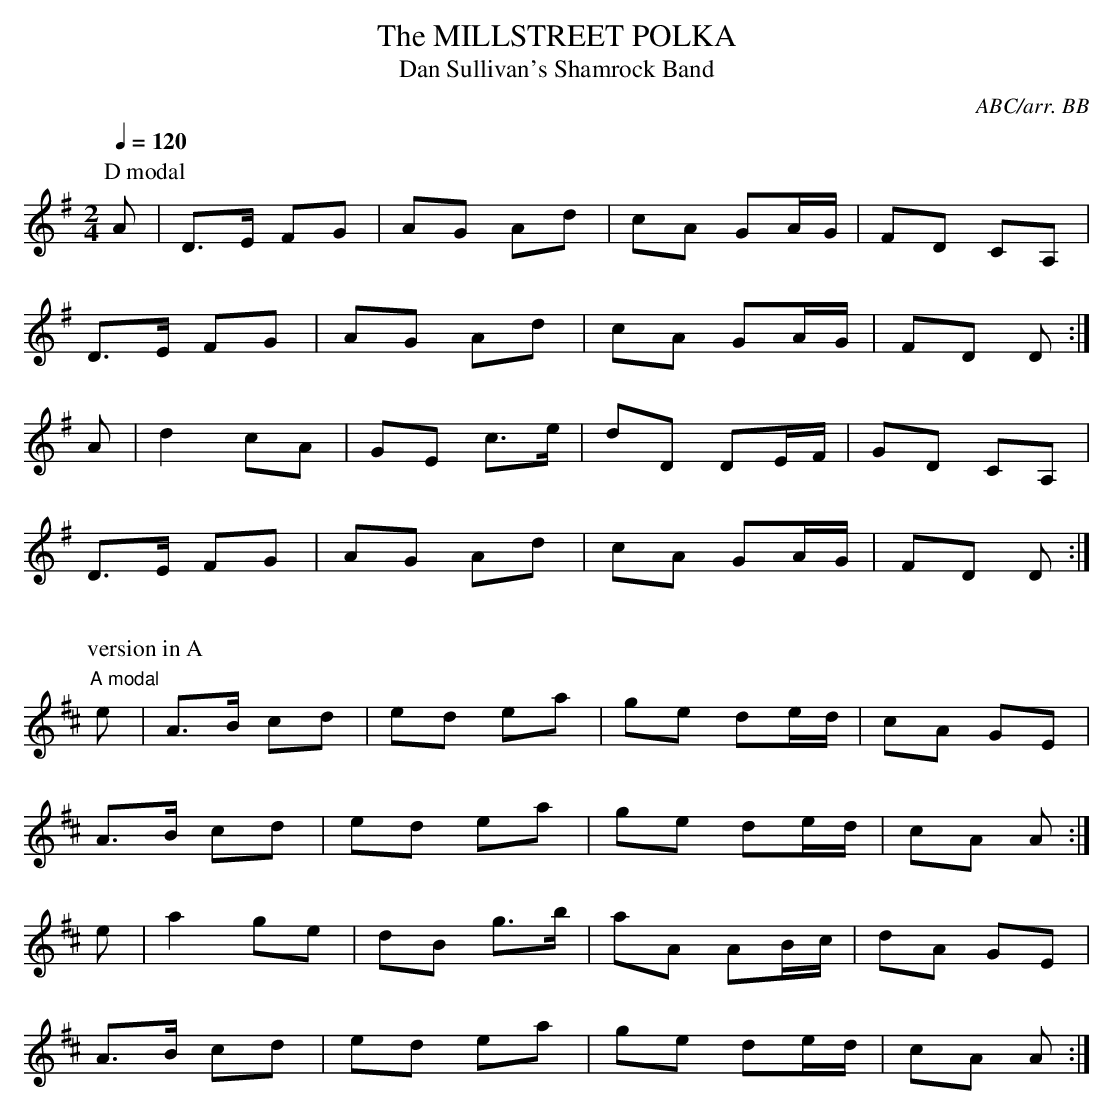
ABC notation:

X:1
T:MILLSTREET POLKA, The
T:Dan Sullivan's Shamrock Band
C:ABC/arr. BB
M:2/4
L:1/8
Q:1/4=120
K:G
P:D modal
A|D>E FG|AG Ad|cA GA/G/|FD CA,|
D>E FG|AG Ad|cA GA/G/|FD D:|
A|d2 cA|GE c>e|dD DE/F/|GD CA,|
D>E FG|AG Ad|cA GA/G/|FD D:|
%%vskip .2in
P:version in A
K:D
"A modal"
e|A>B cd|ed ea|ge de/d/|cA GE|
A>B cd|ed ea|ge de/d/|cA A:|
e|a2 ge|dB g>b|aA AB/c/|dA GE|
A>B cd|ed ea|ge de/d/|cA A:|
